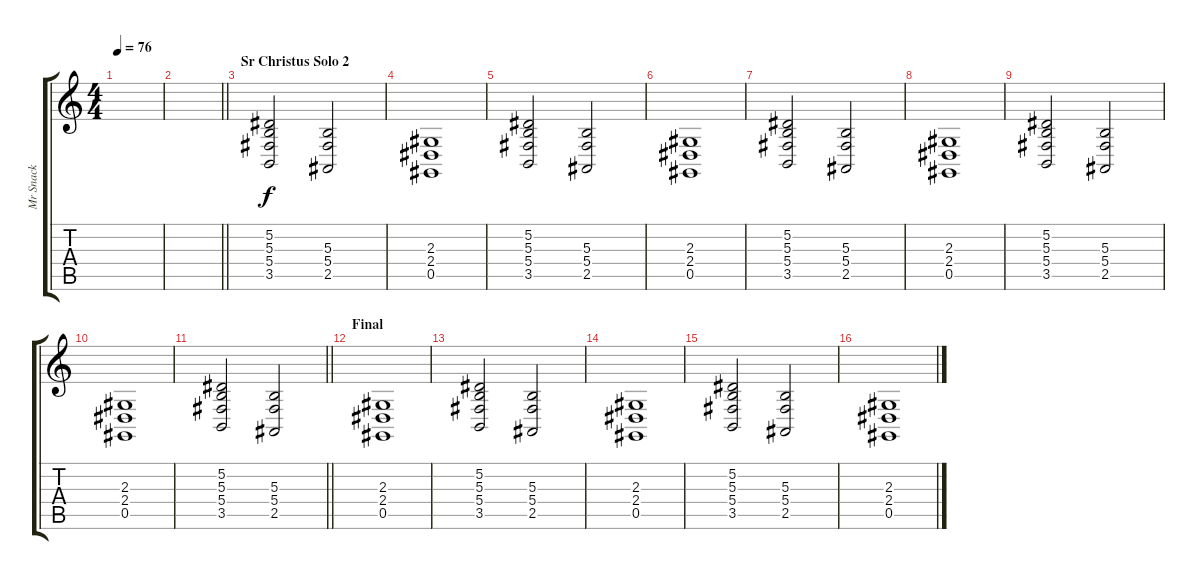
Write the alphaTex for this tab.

\track ("Mr Snack" "Mr Snack") {instrument stringensemble2}
\staff {score tabs}
\tuning (Eb4 Bb3 Gb3 Db3 Ab2 Eb2) {hide}
\ts (4 4)
\tempo 76
\clef g2
\ks c
|
\barLineRight lightlight
|
\section ("" "Sr Christus Solo 2")
(5.2 5.3 5.4 3.5).2 (5.3 5.4 2.5).2 |
(2.3 2.4 0.5).1 |
(5.2 5.3 5.4 3.5).2 (5.3 5.4 2.5).2 |
(2.3 2.4 0.5).1 |
(5.2 5.3 5.4 3.5).2 (5.3 5.4 2.5).2 |
(2.3 2.4 0.5).1 |
(5.2 5.3 5.4 3.5).2 (5.3 5.4 2.5).2 |
(2.3 2.4 0.5).1 |
\barLineRight lightlight
(5.2 5.3 5.4 3.5).2 (5.3 5.4 2.5).2 |
\section ("" "Final")
(2.3 2.4 0.5).1 |
(5.2 5.3 5.4 3.5).2 (5.3 5.4 2.5).2 |
(2.3 2.4 0.5).1 |
(5.2 5.3 5.4 3.5).2 (5.3 5.4 2.5).2 |
(2.3 2.4 0.5).1
